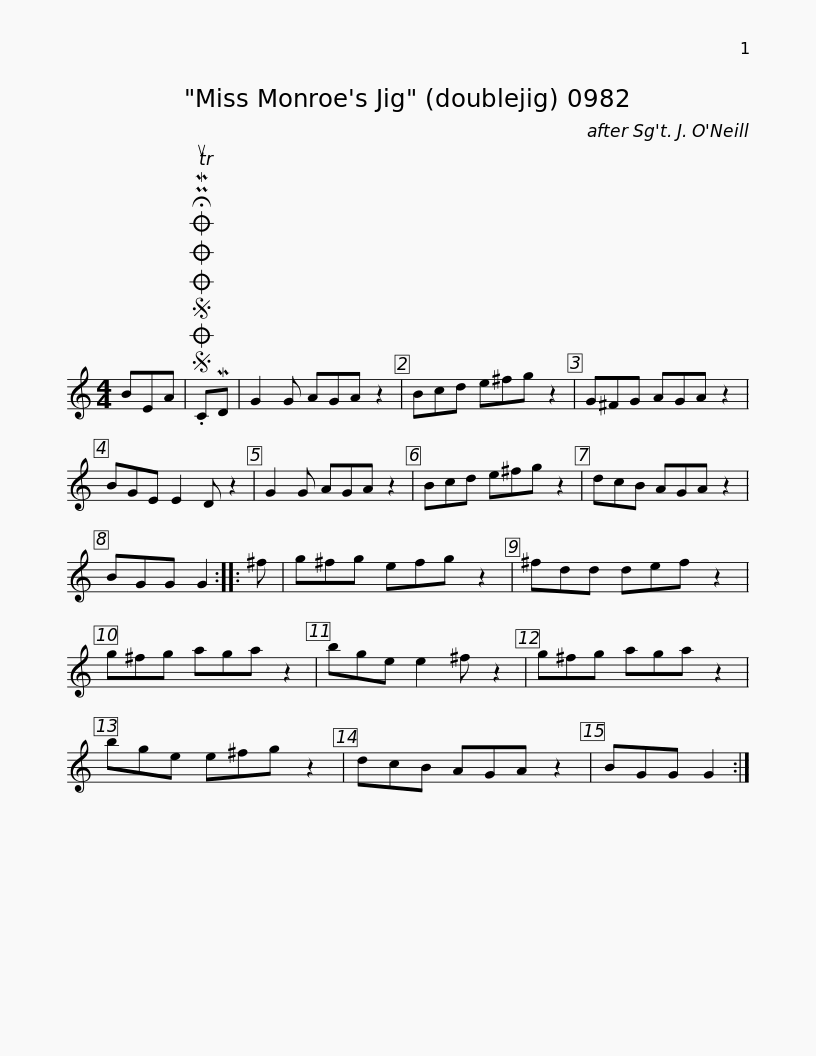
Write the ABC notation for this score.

X:1
L:1/8
M:4/4
I:linebreak $
K:C
V:1 treble
V:1
 BEA |SOSOOO .!fermata!PMTuCMD | G2 G AGA z2 | Bcd e^fg z2 | G^FG AGA z2 | %5
 BGE E2 D z2 | G2 G AGA z2 |$ Bcd e^fg z2 | dcB AGA z2 | BGG G2 :: %10
 ^f | g^fg efg z2 | ^fdd def z2 | g^fg aga z2 |$ bge e2 ^f z2 | %15
 g^fg aga z2 | bge e^fg z2 | dcB AGA z2 | BGG G2 :| %19
